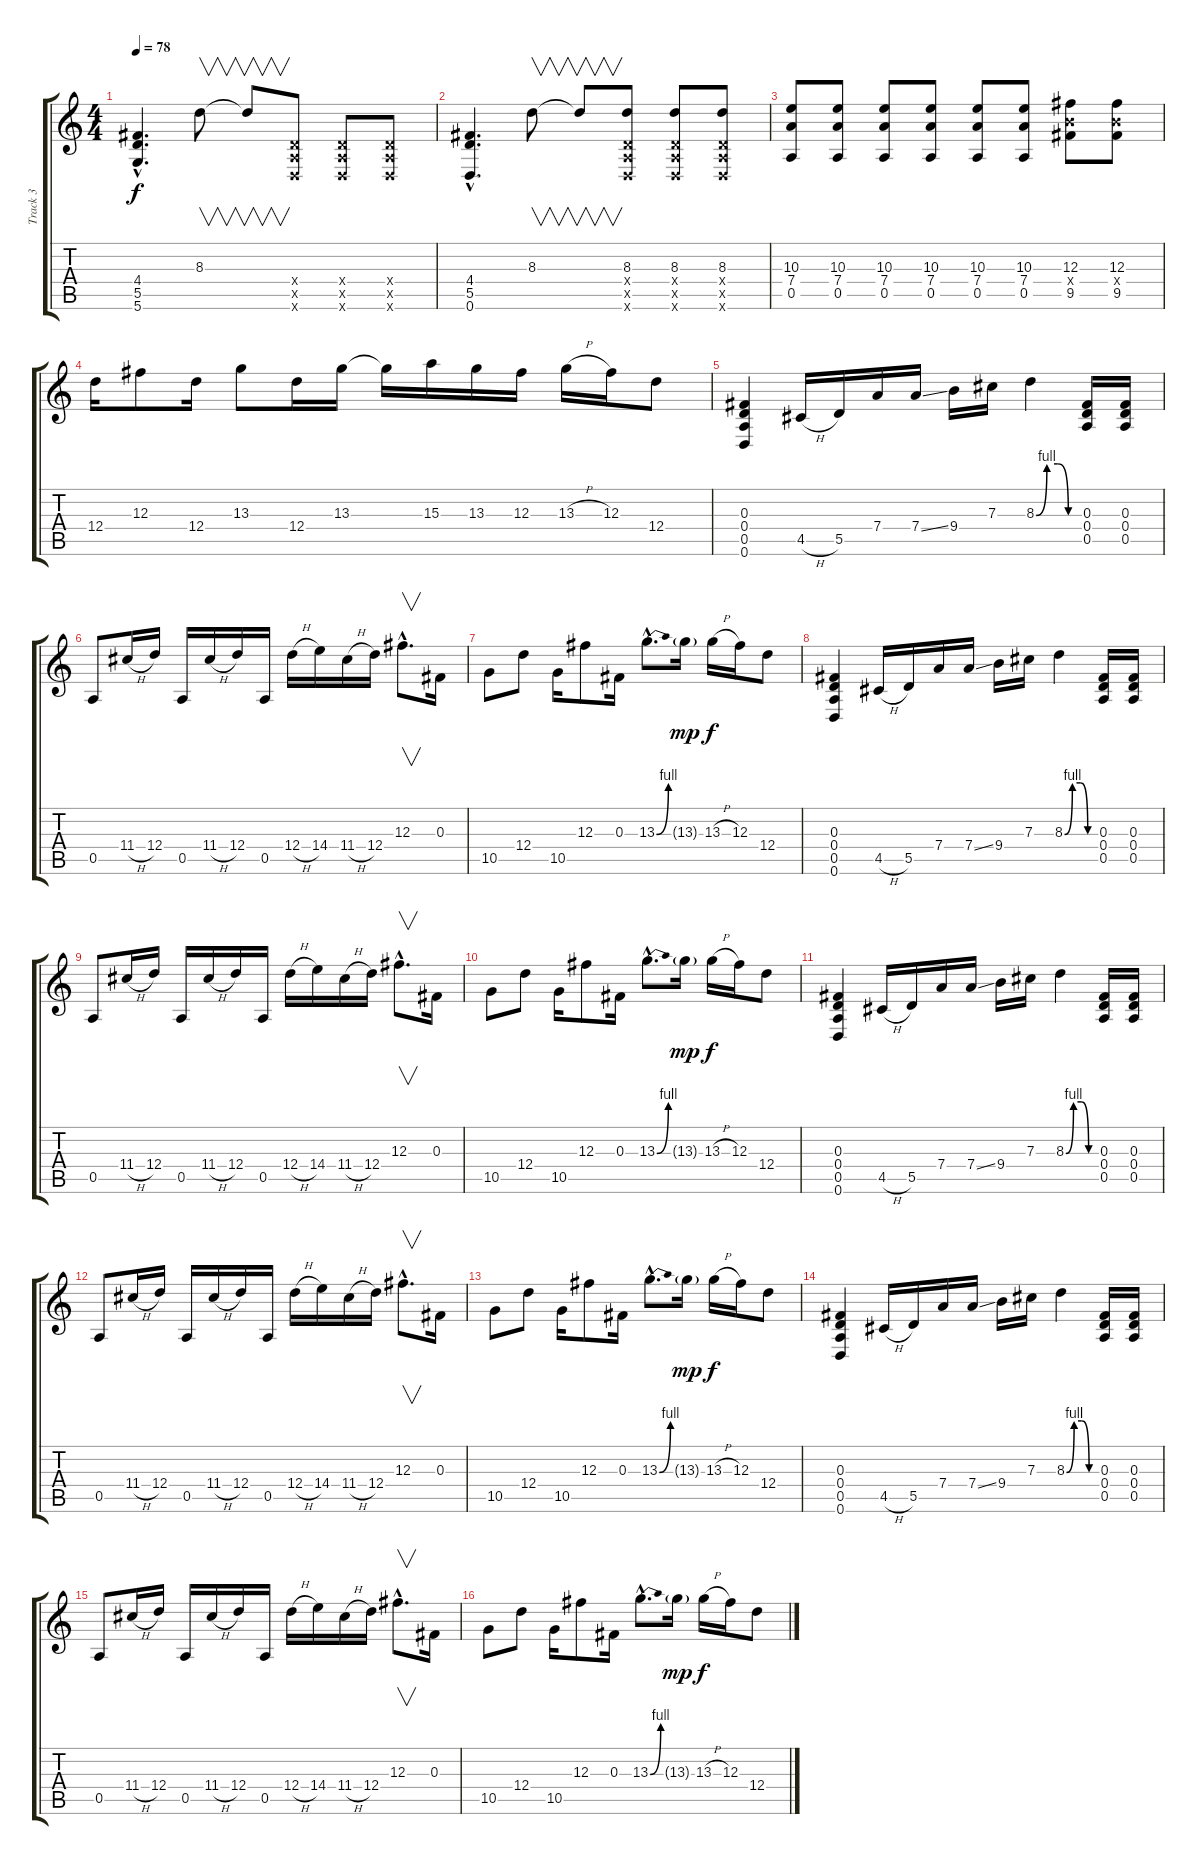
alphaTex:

\track ("Track 3" "Track 3") {instrument distortionguitar}
\staff {score tabs}
\tuning (D4 A3 Gb3 D3 A2 D2) {hide}
\ts (4 4)
\tempo 78
\clef g2
\ks c
(4.4{hac} 5.5{hac} 5.6{hac}).4{d dy f} 8.3.8{v} 8.3{t}.8{v} (0.4{x} 0.5{x} 0.6{x}).8 (0.4{x} 0.5{x} 0.6{x}).8 (0.4{x} 0.5{x} 0.6{x}).8 |
(4.4{hac} 5.5{hac} 0.6{hac}).4{d} 8.3.8{v} 8.3{t}.8{v} (8.3 0.4{x} 0.5{x} 0.6{x}).8 (8.3 0.4{x} 0.5{x} 0.6{x}).8 (8.3 0.4{x} 0.5{x} 0.6{x}).8 |
(10.3 7.4 0.5).8 (10.3 7.4 0.5).8 (10.3 7.4 0.5).8 (10.3 7.4 0.5).8 (10.3 7.4 0.5).8 (10.3 7.4 0.5).8 (12.3 9.4{x} 9.5).8 (12.3 9.4{x} 9.5).8 |
12.4.16 12.3.8 12.4.16 13.3.8 12.4.16 13.3.16 13.3{t}.16 15.3.16 13.3.16 12.3.16 13.3{h}.16 12.3.16 12.4.8 |
(0.3 0.4 0.5 0.6).4 4.5{h}.16 5.5.16 7.4.16 7.4{ss}.16 9.4.16 7.3.16 8.3{be (custom 0 0 15 4 30 4 45 0 60 0)}.4 (0.3 0.4 0.5).16 (0.3 0.4 0.5).16 |
0.5.8 11.4{h}.16 12.4.16 0.5.16 11.4{h}.16 12.4.16 0.5.16 12.4{h}.16 14.4.16 11.4{h}.16 12.4.16 12.3{hac}.8{v d} 0.3.16 |
10.5.8 12.4.8 10.5.16 12.3.8 0.3.16 13.3{be (bend 0 0 60 4) hac}.8{d} 13.3{g}.16{dy mp} 13.3{h}.16{dy f} 12.3.16 12.4.8 |
(0.3 0.4 0.5 0.6).4 4.5{h}.16 5.5.16 7.4.16 7.4{ss}.16 9.4.16 7.3.16 8.3{be (custom 0 0 15 4 30 4 45 0 60 0)}.4 (0.3 0.4 0.5).16 (0.3 0.4 0.5).16 |
0.5.8 11.4{h}.16 12.4.16 0.5.16 11.4{h}.16 12.4.16 0.5.16 12.4{h}.16 14.4.16 11.4{h}.16 12.4.16 12.3{hac}.8{v d} 0.3.16 |
10.5.8 12.4.8 10.5.16 12.3.8 0.3.16 13.3{be (bend 0 0 60 4) hac}.8{d} 13.3{g}.16{dy mp} 13.3{h}.16{dy f} 12.3.16 12.4.8 |
(0.3 0.4 0.5 0.6).4 4.5{h}.16 5.5.16 7.4.16 7.4{ss}.16 9.4.16 7.3.16 8.3{be (custom 0 0 15 4 30 4 45 0 60 0)}.4 (0.3 0.4 0.5).16 (0.3 0.4 0.5).16 |
0.5.8 11.4{h}.16 12.4.16 0.5.16 11.4{h}.16 12.4.16 0.5.16 12.4{h}.16 14.4.16 11.4{h}.16 12.4.16 12.3{hac}.8{v d} 0.3.16 |
10.5.8 12.4.8 10.5.16 12.3.8 0.3.16 13.3{be (bend 0 0 60 4) hac}.8{d} 13.3{g}.16{dy mp} 13.3{h}.16{dy f} 12.3.16 12.4.8 |
(0.3 0.4 0.5 0.6).4 4.5{h}.16 5.5.16 7.4.16 7.4{ss}.16 9.4.16 7.3.16 8.3{be (custom 0 0 15 4 30 4 45 0 60 0)}.4 (0.3 0.4 0.5).16 (0.3 0.4 0.5).16 |
0.5.8 11.4{h}.16 12.4.16 0.5.16 11.4{h}.16 12.4.16 0.5.16 12.4{h}.16 14.4.16 11.4{h}.16 12.4.16 12.3{hac}.8{v d} 0.3.16 |
10.5.8 12.4.8 10.5.16 12.3.8 0.3.16 13.3{be (bend 0 0 60 4) hac}.8{d} 13.3{g}.16{dy mp} 13.3{h}.16{dy f} 12.3.16 12.4.8
